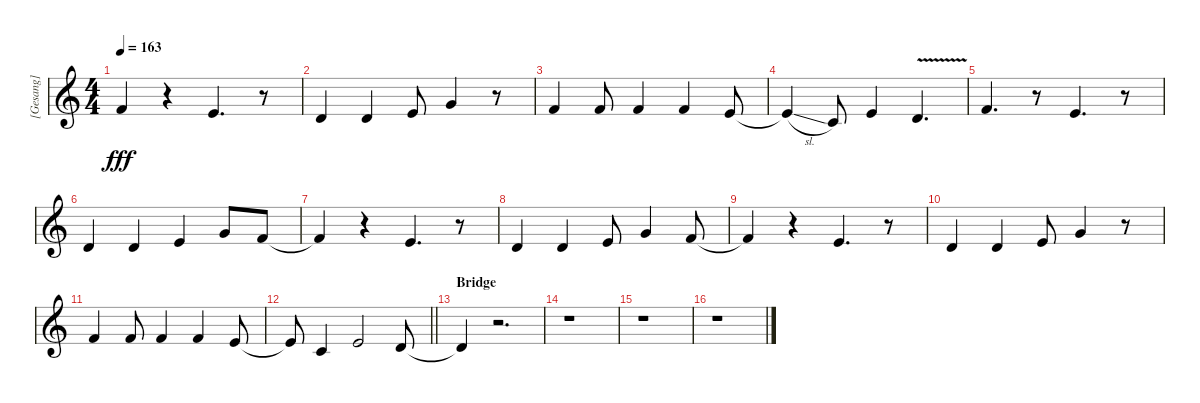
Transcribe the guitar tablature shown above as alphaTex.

\track ("[Gesang]" "[Gesang]") {instrument tenorsax}
\staff {score}
\tuning (E4 B3 G3 D3 A2 E2) {hide}
\ts (4 4)
\tempo 163
\clef g2
\ks c
1.1{t}.4{dy fff} r.4 5.2.4{d} r.8 |
3.2.4 3.2.4 5.2.8 3.1.4 r.8 |
6.2.4 6.2.8 6.2.4 6.2.4 5.2.8 |
5.2{sl t}.4 1.2.8 5.2.4 3.2{v}.4{d} |
6.2.4{d} r.8 5.2.4{d} r.8 |
3.2.4 3.2.4 5.2.4 3.1.8 1.1.8 |
1.1{t}.4 r.4 5.2.4{d} r.8 |
3.2.4 3.2.4 5.2.8 3.1.4 1.1.8 |
1.1{t}.4 r.4 5.2.4{d} r.8 |
3.2.4 3.2.4 5.2.8 3.1.4 r.8 |
6.2.4 6.2.8 6.2.4 6.2.4 5.2.8 |
\barLineRight lightlight
5.2{t}.8 1.2.4 5.2.2 3.2.8 |
\section ("" "Bridge")
3.2{t}.4 r.2{d} |
r.1 |
r.1 |
r.1
